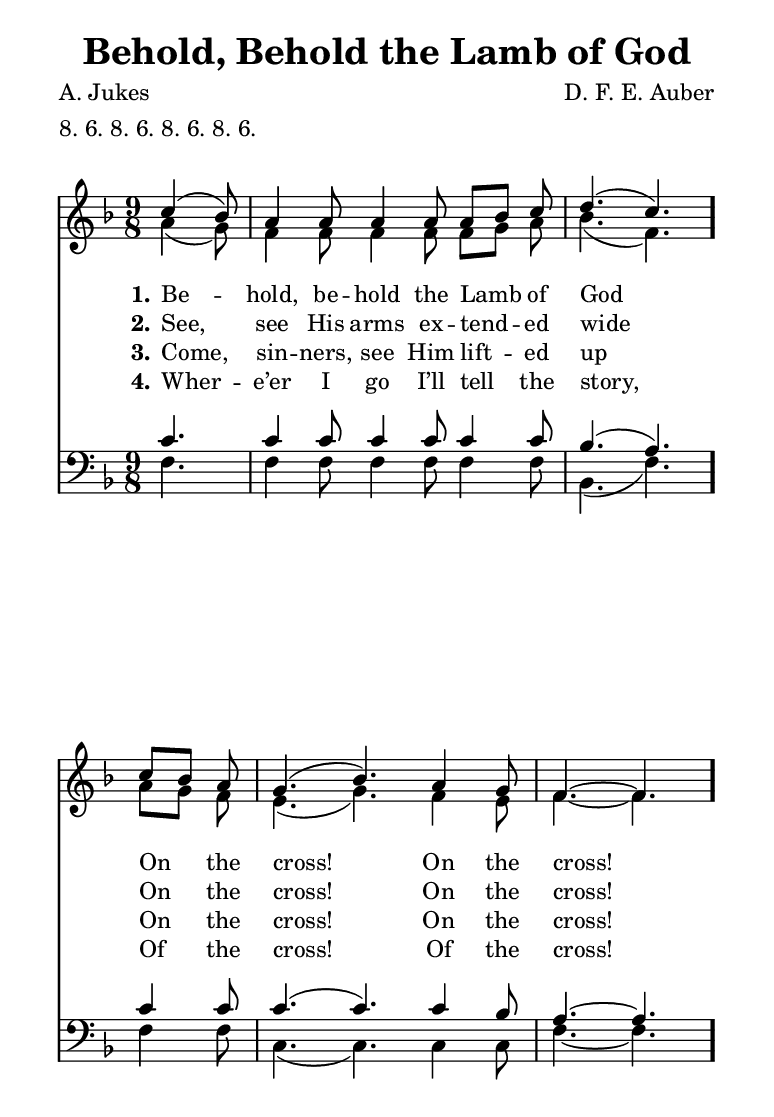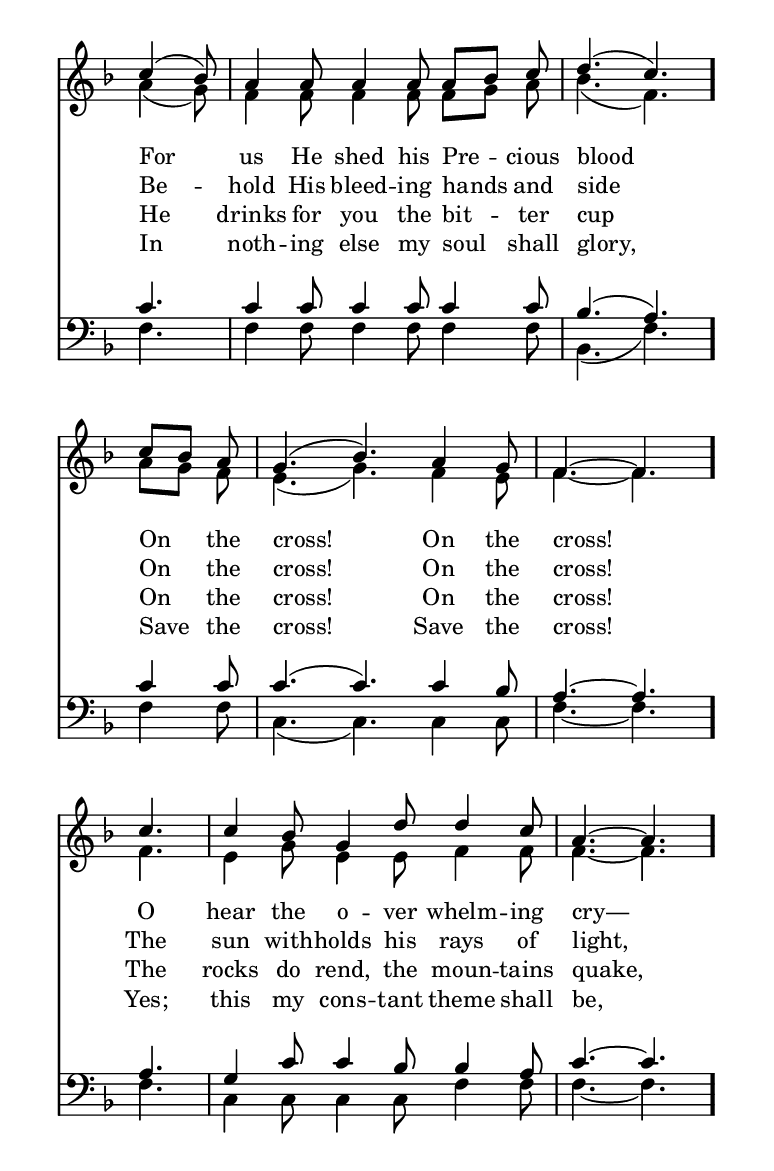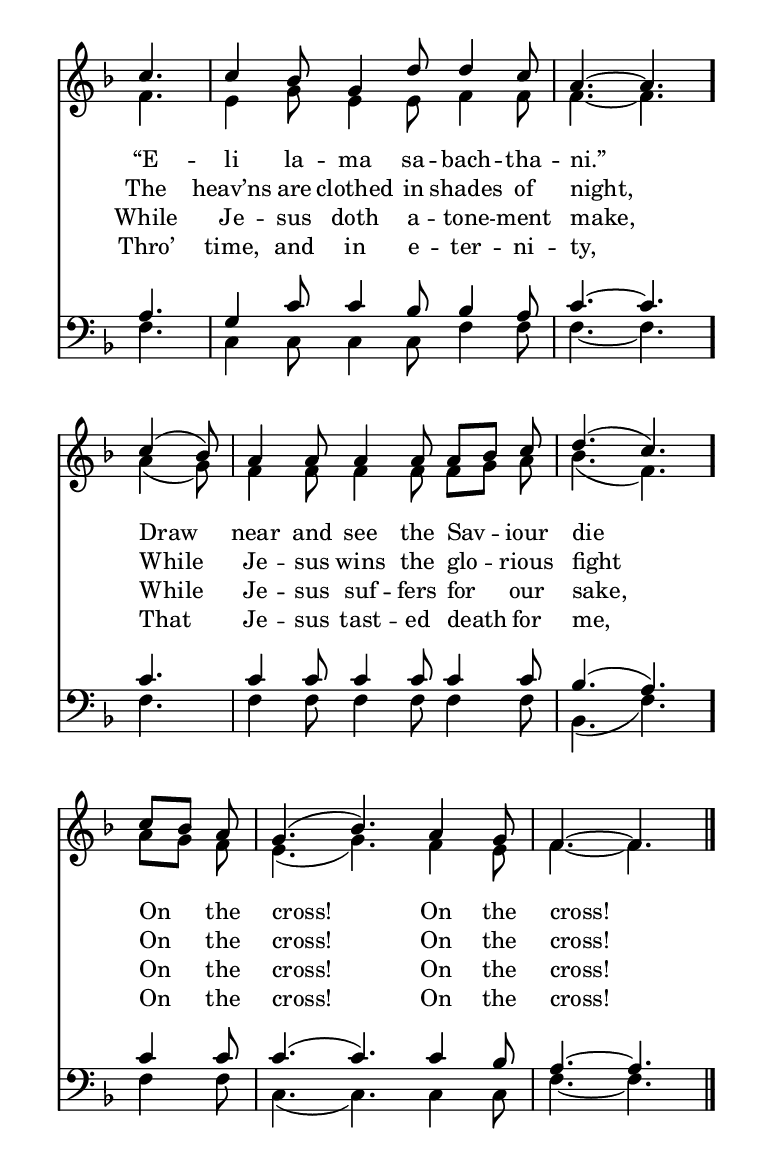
\include "common/global.ily"
\paper {
  \include "common/paper.ily"
}


\header{
  hymnnumber = "3"
  title = "Behold, Behold the Lamb of God"
  tunename = "Mercy’s Free"
  meter = "8. 6. 8. 6. 8. 6. 8. 6."
  poet = "A. Jukes"
  composer = "D. F. E. Auber"
  %copyright = ""
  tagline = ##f
}

global = {
  \include "common/overrides.ily"
  \autoBeamOff
  \override Staff.TimeSignature.style = #'numbered \time 9/8
  \once \override Score.MetronomeMark.transparent = ##t
  \tempo 4 = 80
  \key f \major
  \partial 4.
}

patternOne   = { c4( c8) | c4 c8 c4 c8 c8[ c8] c8 | c4.( c4.) c8[ c8] c8 | c4.( c4.) c4 c8 | c4. ~ c4. }
patternTwo   = { c4. | c4 c8 c4 c8 c4 c8 | c4. ~ c4. c4. | c4 c8 c4 c8 c4 c8 | c4. ~ c4. }
patternThree = { c4. | c4 c8 c4 c8 c4 c8 | c4.( c4.) c4 c8 | c4.( c4.) c4 c8 | c4. ~ c4. }

notesSoprano = {
\global
\relative c' {

    \changePitch \patternOne { c' bes | a a a a a bes c | d c c bes a | g bes a g | f f }
    \changePitch \patternOne { c' bes | a a a a a bes c | d c c bes a | g bes a g | f f }
    \changePitch \patternTwo { c' | c bes g d' d c | a a c | c bes g d' d c | a a }
    \changePitch \patternOne { c bes | a a a a a bes c | d c c bes a | g bes a g | f f }

    \bar "|."

}
}

notesAlto = {
\global
\relative e' {

    \changePitch \patternOne { a g | f f f f f g a | bes f a g f | e g f e | f f }
    \changePitch \patternOne { a g | f f f f f g a | bes f a g f | e g f e | f f }
    \changePitch \patternTwo { f | e g e e f f | f f f | e g e e f f | f f }
    \changePitch \patternOne { a g | f f f f f g a | bes f a g f | e g f e | f f }

}
}

notesTenor = {
\global
\relative a {

    \changePitch \patternThree { c | c c c c c c | bes a c c | c c c bes | a a }
    \changePitch \patternThree { c | c c c c c c | bes a c c | c c c bes | a a }
    \changePitch \patternTwo   { a | g c c bes bes a | c c a | g c c bes bes a | c c }
    \changePitch \patternThree { c | c c c c c c | bes a c c | c c c bes | a a }

}
}

notesBass = {
\global
\relative a {

    \changePitch \patternThree { f | f f f f f f | bes, f' f f | c c c c | f f }
    \changePitch \patternThree { f | f f f f f f | bes, f' f f | c c c c | f f }
    \changePitch \patternTwo   { f | c c c c f f | f f | f c c c c f f | f f }
    \changePitch \patternThree { f | f f f f f f | bes, f' f f | c c c c | f f }

}
}

wordsA = \lyricmode {
\set stanza = "1."

    Be -- hold, be -- hold the Lamb of God \bar "."
    On the cross! On the cross! \bar "." \break
    For us He shed his Pre -- cious blood \bar "."
    On the cross! On the cross! \bar "." \break
    O hear the o -- ver whelm -- ing cry— \bar "."
    “E -- li la -- ma sa -- bach -- tha -- ni.” \bar "." \break
    Draw near and see the Sav -- iour die \bar "."
    On the cross! On the cross! \bar "."

}

wordsB = \lyricmode {
\set stanza = "2."

    See, see His arms ex -- tend -- ed wide
    On the cross! On the cross! \bar "."
    Be -- hold His bleed -- ing hands and side
    On the cross! On the cross! \bar "."
    The sun with -- holds his rays of light,
    The heav’ns are clothed in shades of night,
    While Je -- sus wins the glo -- rious fight
    On the cross! On the cross! \bar "."

}

wordsC = \lyricmode {
\set stanza = "3."

    Come, sin -- ners, see Him lift -- ed up
    On the cross! On the cross! \bar "."
    He drinks for you the bit -- ter cup
    On the cross! On the cross! \bar "."
    The rocks do rend, the moun -- tains quake,
    While Je -- sus doth a -- tone -- ment make,
    While Je -- sus suf -- fers for our sake,
    On the cross! On the cross! \bar "."

}

wordsD = \lyricmode {
\set stanza = "4."

    Wher -- e’er I go I’ll tell the story,
    Of the cross! Of the cross! \bar "."
    In noth -- ing else my soul shall glory,
    Save the cross! Save the cross! \bar "."
    Yes; this my cons -- tant theme shall be,
    Thro’ time, and in e -- ter -- ni -- ty,
    That Je -- sus tast -- ed death for me,
    On the cross! On the cross! \bar "."

}


\score {
  \context ChoirStaff <<
    \context Staff = upper <<
      \set ChoirStaff.systemStartDelimiter = #'SystemStartBar
      \context Voice  = sopranos { \voiceOne << \notesSoprano >> }
      \context Voice  = altos { \voiceTwo << \notesAlto >> }
      \context Lyrics = one   \lyricsto sopranos \wordsA
      \context Lyrics = two   \lyricsto sopranos \wordsB
      \context Lyrics = three \lyricsto sopranos \wordsC
      \context Lyrics = four  \lyricsto sopranos \wordsD
    >>
    \context Staff = men <<
      \clef bass
      \context Voice  = tenors { \voiceOne << \notesTenor >> }
      \context Voice  = basses { \voiceTwo << \notesBass >> }
    >>
  >>
  \layout {
    \include "common/layout.ily"
  }
  \midi{
    \include "common/midi.ily"
  }
}

\version "2.19.49"  % necessary for upgrading to future LilyPond versions.

